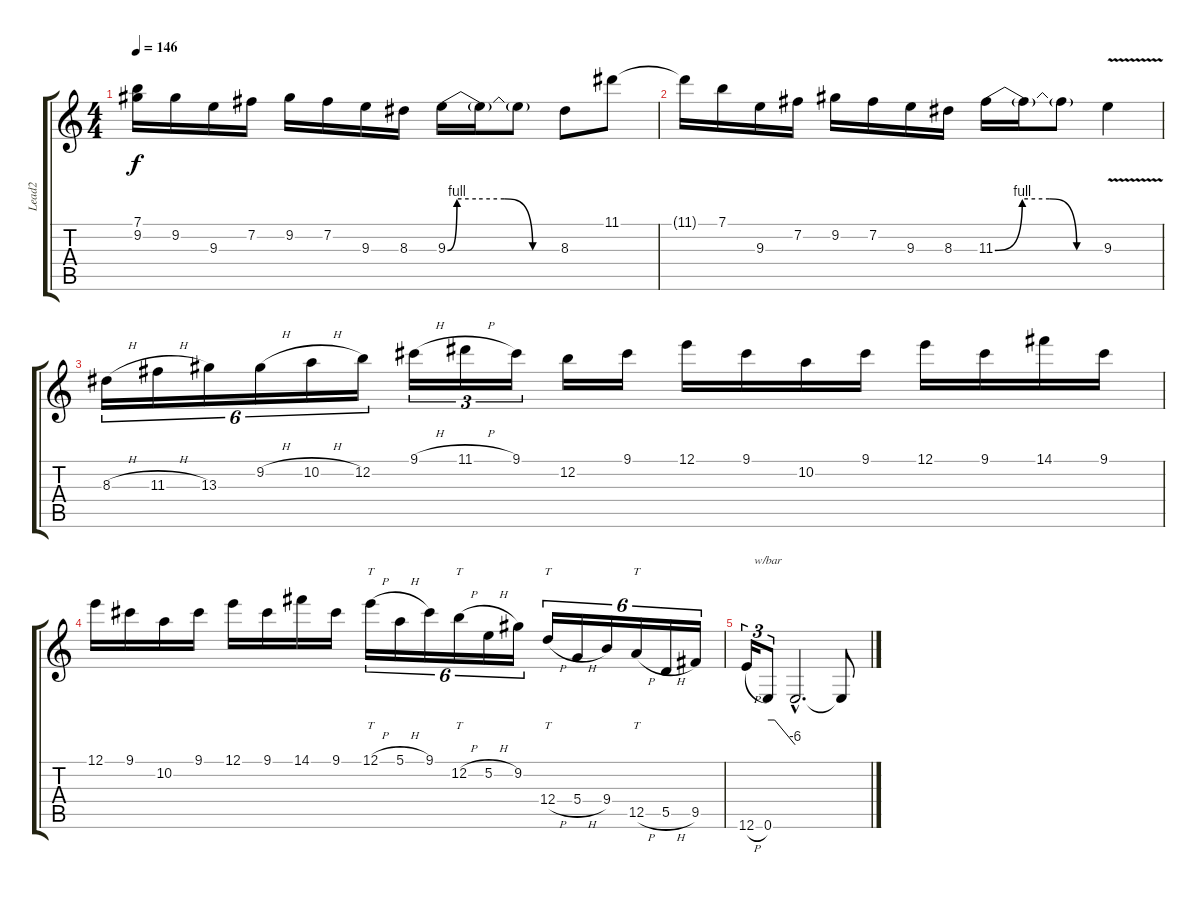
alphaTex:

\track ("Lead2" "Lead2") {instrument overdrivenguitar}
\staff {score tabs}
\tuning (E4 B3 G3 D3 A2 E2) {hide}
\ts (4 4)
\tempo 146
\clef g2
\ks c
(7.1{t} 9.2{t}).16{dy f} 9.2.16 9.3.16 7.2.16 9.2.16 7.2.16 9.3.16 8.3.16 9.3{be (custom 0 0 5 4 15 4 30 4 45 0 60 0)}.16 9.3{t}.16 9.3{t}.8 8.3.8 11.1.8 |
11.1{t}.16 7.1.16 9.3.16 7.2.16 9.2.16 7.2.16 9.3.16 8.3.16 11.3{be (custom 0 0 15 4 30 4 45 0 60 0)}.16 11.3{t}.16 11.3{t}.8 9.3{v}.4 |
8.3{h}.16{tu (6 4)} 11.3{h}.16{tu (6 4)} 13.3.16{tu (6 4)} 9.2{h}.16{tu (6 4)} 10.2{h}.16{tu (6 4)} 12.2.16{tu (6 4)} 9.1{h}.16{tu (3 2)} 11.1{h}.16{tu (3 2)} 9.1.16{tu (3 2)} 12.2.16 9.1.16 12.1.16 9.1.16 10.2.16 9.1.16 12.1.16 9.1.16 14.1.16 9.1.16 |
12.1.16 9.1.16 10.2.16 9.1.16 12.1.16 9.1.16 14.1.16 9.1.16 12.1{h}.16{tt tu (6 4)} 5.1{h}.16{tu (6 4)} 9.1.16{tu (6 4)} 12.2{h}.16{tt tu (6 4)} 5.2{h}.16{tu (6 4)} 9.2.16{tu (6 4)} 12.4{h}.16{tt tu (6 4)} 5.4{h}.16{tu (6 4)} 9.4.16{tu (6 4)} 12.5{h}.16{tt tu (6 4)} 5.5{h}.16{tu (6 4)} 9.5.16{tu (6 4)} |
12.6{h}.16{tu (3 2)} 0.6.8{tu (3 2) tbe (custom default 0 0 15 0 60 -24)} 0.6{hac t}.2{d} 0.6{t}.8
